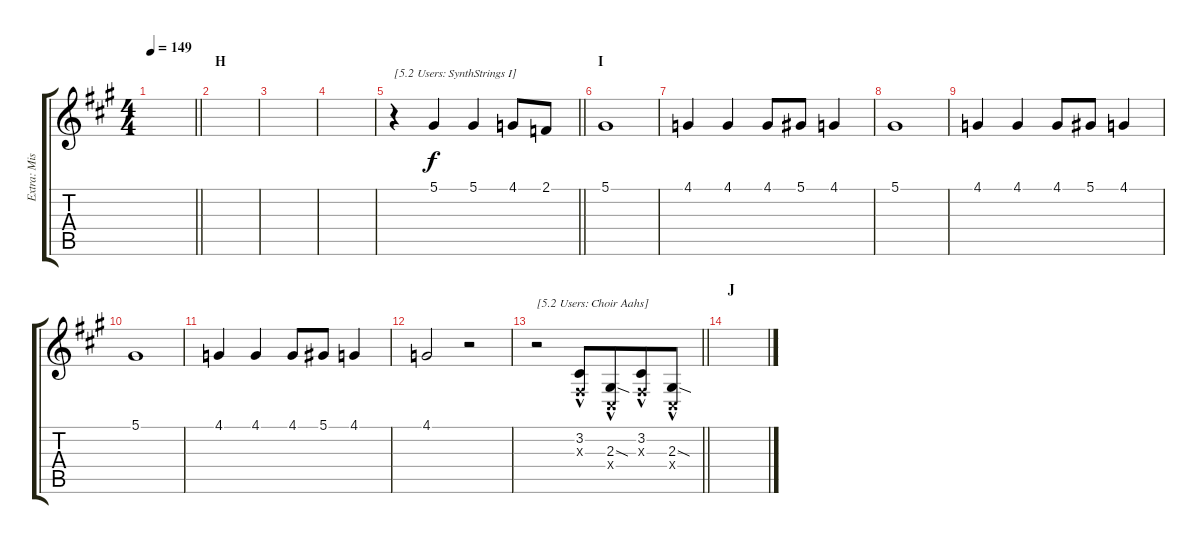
\track ("Extra: Misc" "Extra: Mis") {instrument synthstrings1}
\staff {score tabs}
\tuning (Eb4 Bb3 Gb3 Db3 Ab2 Eb2) {hide}
\ts (4 4)
\tempo 149
\clef g2
\barLineRight lightlight
\ks a
|
\section ("" "H")
|
|
|
\barLineRight lightlight
r.4{txt "[5.2 Users: SynthStrings I]" volume 10 instrument synthstrings1} 5.1.4 5.1.4 4.1.8 2.1.8 |
\section ("" "I")
5.1.1 |
4.1.4 4.1.4 4.1.8 5.1.8 4.1.4 |
5.1.1 |
4.1.4 4.1.4 4.1.8 5.1.8 4.1.4 |
5.1.1 |
4.1.4 4.1.4 4.1.8 5.1.8 4.1.4 |
4.1.2 r.2 |
\barLineRight lightlight
r.2{txt "[5.2 Users: Choir Aahs]" volume 13 instrument choiraahs} (3.2{hac} 0.3{x}).8 (2.3{sod hac} 0.4{x}).8{beam merge} (3.2{hac} 0.3{x}).8 (2.3{sod hac} 0.4{x}).8 |
\section ("" "J")
